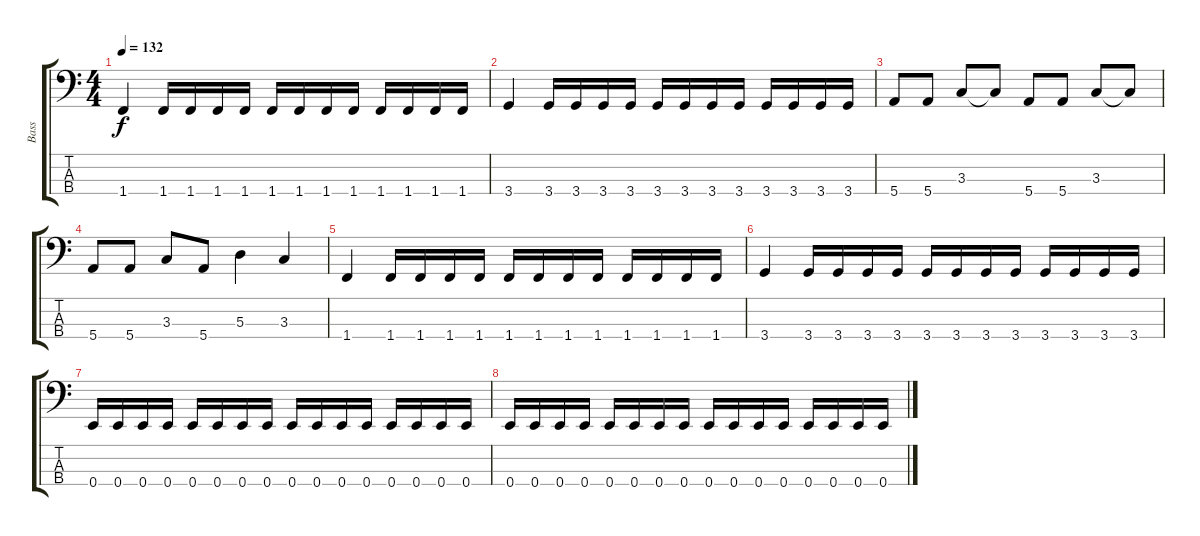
\track ("Bass" "Bass") {instrument electricbasspick}
\staff {score tabs}
\tuning (G2 D2 A1 E1) {hide}
\ts (4 4)
\tempo 132
\clef f4
\ks c
1.4.4{dy f} 1.4.16 1.4.16 1.4.16 1.4.16 1.4.16 1.4.16 1.4.16 1.4.16 1.4.16 1.4.16 1.4.16 1.4.16 |
3.4.4 3.4.16 3.4.16 3.4.16 3.4.16 3.4.16 3.4.16 3.4.16 3.4.16 3.4.16 3.4.16 3.4.16 3.4.16 |
5.4.8 5.4.8 3.3.8 3.3{t}.8 5.4.8 5.4.8 3.3.8 3.3{t}.8 |
5.4.8 5.4.8 3.3.8 5.4.8 5.3.4 3.3.4 |
1.4.4 1.4.16 1.4.16 1.4.16 1.4.16 1.4.16 1.4.16 1.4.16 1.4.16 1.4.16 1.4.16 1.4.16 1.4.16 |
3.4.4 3.4.16 3.4.16 3.4.16 3.4.16 3.4.16 3.4.16 3.4.16 3.4.16 3.4.16 3.4.16 3.4.16 3.4.16 |
0.4.16 0.4.16 0.4.16 0.4.16 0.4.16 0.4.16 0.4.16 0.4.16 0.4.16 0.4.16 0.4.16 0.4.16 0.4.16 0.4.16 0.4.16 0.4.16 |
0.4.16 0.4.16 0.4.16 0.4.16 0.4.16 0.4.16 0.4.16 0.4.16 0.4.16 0.4.16 0.4.16 0.4.16 0.4.16 0.4.16 0.4.16 0.4.16
